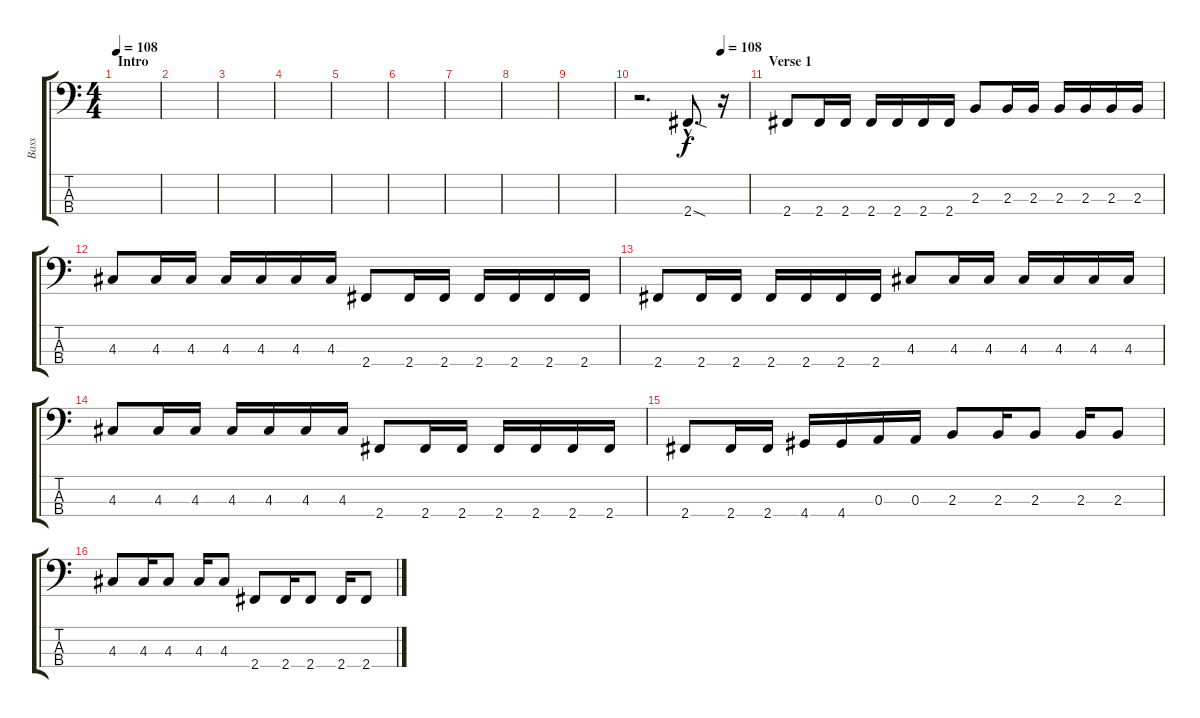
\track ("Bass" "Bass") {instrument electricbassfinger}
\staff {score tabs}
\tuning (G2 D2 A1 E1) {hide}
\ts (4 4)
\section ("" "Intro")
\tempo 108
\tempo 115
\tempo 108
\clef f4
\ks c
|
|
|
|
|
|
|
|
|
\tempo (108 0.75)
r.2{d} 2.4{sod hac}.8{d} r.16 |
\section ("" "Verse 1")
2.4.8 2.4.16 2.4.16 2.4.16 2.4.16 2.4.16 2.4.16 2.3.8 2.3.16 2.3.16 2.3.16 2.3.16 2.3.16 2.3.16 |
4.3.8 4.3.16 4.3.16 4.3.16 4.3.16 4.3.16 4.3.16 2.4.8 2.4.16 2.4.16 2.4.16 2.4.16 2.4.16 2.4.16 |
2.4.8 2.4.16 2.4.16 2.4.16 2.4.16 2.4.16 2.4.16 4.3.8 4.3.16 4.3.16 4.3.16 4.3.16 4.3.16 4.3.16 |
4.3.8 4.3.16 4.3.16 4.3.16 4.3.16 4.3.16 4.3.16 2.4.8 2.4.16 2.4.16 2.4.16 2.4.16 2.4.16 2.4.16 |
2.4.8 2.4.16 2.4.16 4.4.16 4.4.16 0.3.16 0.3.16 2.3.8 2.3.16 2.3.8 2.3.16 2.3.8 |
4.3.8 4.3.16 4.3.8 4.3.16 4.3.8 2.4.8 2.4.16 2.4.8 2.4.16 2.4.8
